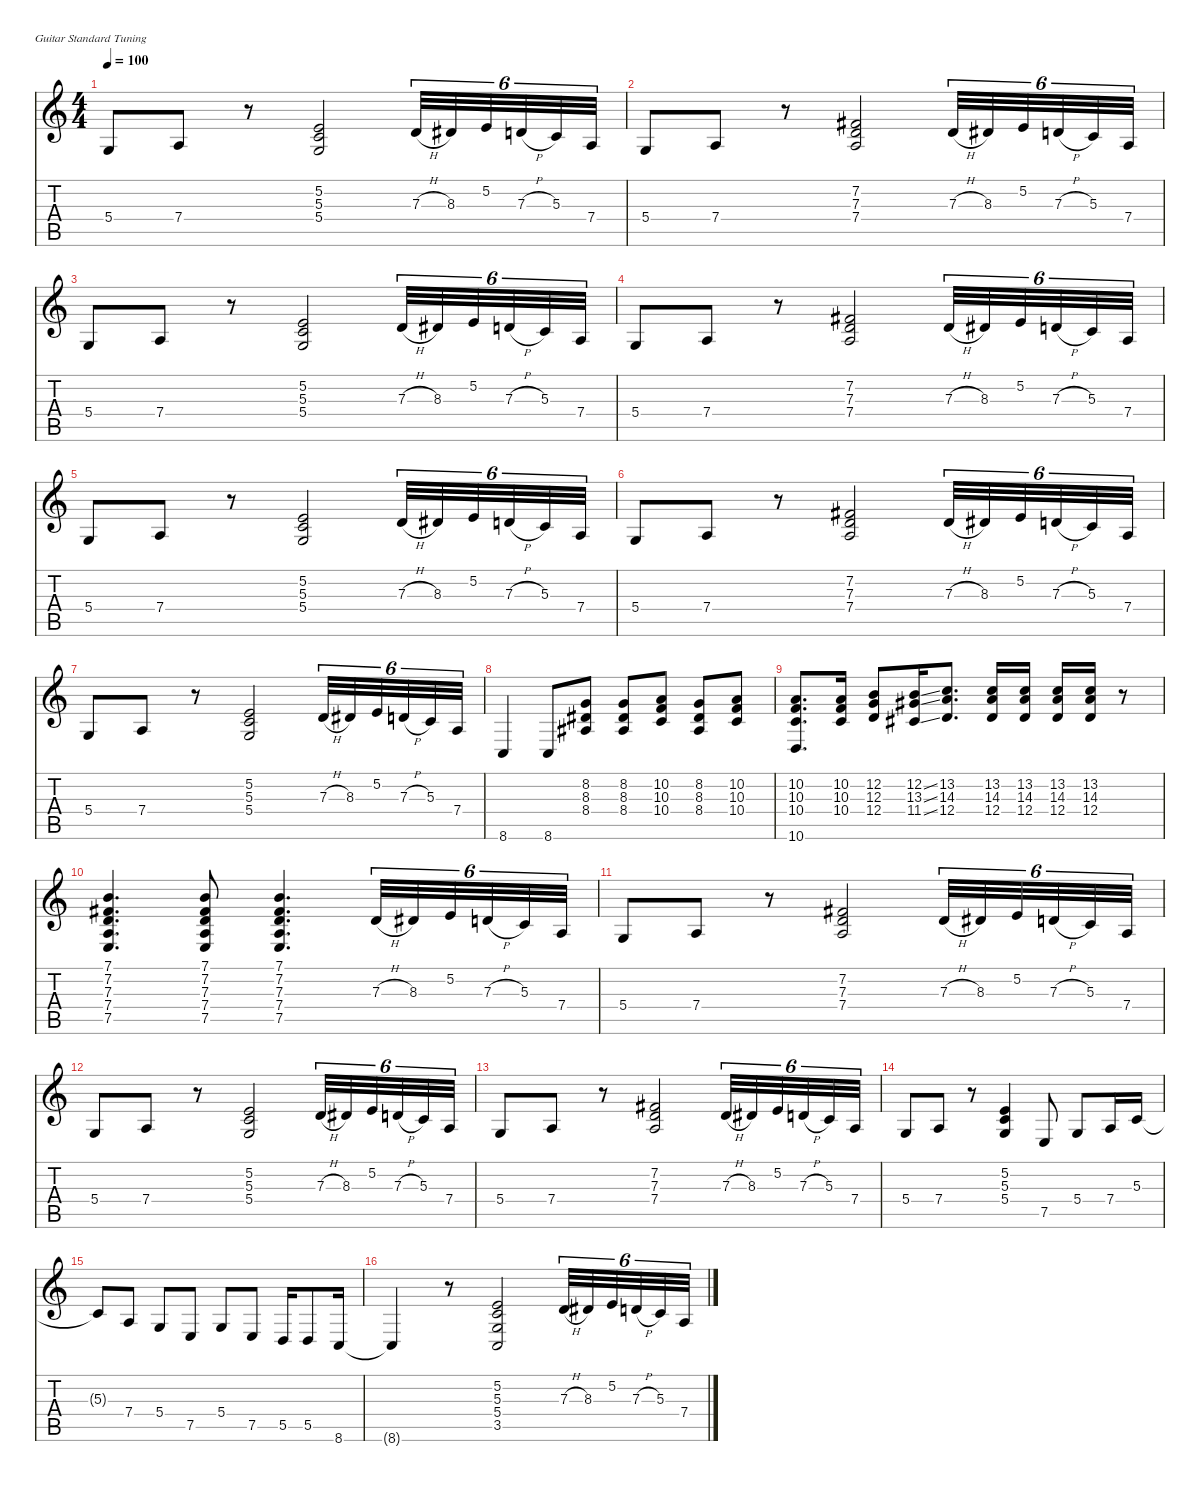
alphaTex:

\defaultSystemsLayout 4
\hideDynamics
\bracketExtendMode nobrackets
\singleTrackTrackNamePolicy hidden
\multiTrackTrackNamePolicy hidden
\firstSystemTrackNameMode fullname
\firstSystemTrackNameOrientation horizontal
\otherSystemsTrackNameOrientation horizontal
\track ("Guitar II" "org.") {instrument drawbarorgan}
\staff {score tabs}
\tuning (E4 B3 G3 D3 A2 E2)
\ts (4 4)
\tempo 100
\clef g2
\ks c
5.4.8{dy mp beam Up} 7.4.8{beam Up} r.8{beam Up} (5.2 5.3 5.4).2{beam Up} 7.3{h}.32{tu (6 4) beam Up} 8.3{acc #}.32{tu (6 4) beam Up} 5.2.32{tu (6 4) beam Up} 7.3{h}.32{tu (6 4) beam Up} 5.3.32{tu (6 4) beam Up} 7.4.32{tu (6 4) beam Up} |
5.4.8{beam Up} 7.4.8{beam Up} r.8{beam Up} (7.2{acc #} 7.3 7.4).2{beam Up} 7.3{h}.32{tu (6 4) beam Up} 8.3{acc #}.32{tu (6 4) beam Up} 5.2.32{tu (6 4) beam Up} 7.3{h}.32{tu (6 4) beam Up} 5.3.32{tu (6 4) beam Up} 7.4.32{tu (6 4) beam Up} |
5.4.8{beam Up} 7.4.8{beam Up} r.8{beam Up} (5.2 5.3 5.4).2{beam Up} 7.3{h}.32{tu (6 4) beam Up} 8.3{acc #}.32{tu (6 4) beam Up} 5.2.32{tu (6 4) beam Up} 7.3{h}.32{tu (6 4) beam Up} 5.3.32{tu (6 4) beam Up} 7.4.32{tu (6 4) beam Up} |
5.4.8{beam Up} 7.4.8{beam Up} r.8{beam Up} (7.2{acc #} 7.3 7.4).2{beam Up} 7.3{h}.32{tu (6 4) beam Up} 8.3{acc #}.32{tu (6 4) beam Up} 5.2.32{tu (6 4) beam Up} 7.3{h}.32{tu (6 4) beam Up} 5.3.32{tu (6 4) beam Up} 7.4.32{tu (6 4) beam Up} |
5.4.8{beam Up} 7.4.8{beam Up} r.8{beam Up} (5.2 5.3 5.4).2{beam Up} 7.3{h}.32{tu (6 4) beam Up} 8.3{acc #}.32{tu (6 4) beam Up} 5.2.32{tu (6 4) beam Up} 7.3{h}.32{tu (6 4) beam Up} 5.3.32{tu (6 4) beam Up} 7.4.32{tu (6 4) beam Up} |
5.4.8{beam Up} 7.4.8{beam Up} r.8{beam Up} (7.2{acc #} 7.3 7.4).2{beam Up} 7.3{h}.32{tu (6 4) beam Up} 8.3{acc #}.32{tu (6 4) beam Up} 5.2.32{tu (6 4) beam Up} 7.3{h}.32{tu (6 4) beam Up} 5.3.32{tu (6 4) beam Up} 7.4.32{tu (6 4) beam Up} |
5.4.8{beam Up} 7.4.8{beam Up} r.8{beam Up} (5.2 5.3 5.4).2{beam Up} 7.3{h}.32{tu (6 4) beam Up} 8.3{acc #}.32{tu (6 4) beam Up} 5.2.32{tu (6 4) beam Up} 7.3{h}.32{tu (6 4) beam Up} 5.3.32{tu (6 4) beam Up} 7.4.32{tu (6 4) beam Up} |
8.6.4{beam Up} 8.6.8{beam Up} (8.2 8.3{acc #} 8.4{acc #}).8{beam Up} (8.2 8.3{acc #} 8.4{acc #}).8{beam Up} (10.2 10.3 10.4).8{beam Up} (8.2 8.3{acc #} 8.4{acc #}).8{beam Up} (10.2 10.3 10.4).8{beam Up} |
(10.2 10.3 10.4 10.6).8{d beam Up} (10.2 10.3 10.4).16{beam Up} (12.2 12.3 12.4).8{beam Up} (12.2{ss} 13.3{ss acc #} 11.4{ss acc #}).16{beam Up} (13.2 14.3 12.4).8{d beam Up} (13.2 14.3 12.4).16{beam Up} (13.2 14.3 12.4).16{beam Up} (13.2 14.3 12.4).16{beam Up} (13.2 14.3 12.4).16{beam Up} r.8{beam Up} |
(7.1 7.2{acc #} 7.3 7.4 7.5).4{d beam Up} (7.1 7.2{acc #} 7.3 7.4 7.5).8{beam Up} (7.1 7.2{acc #} 7.3 7.4 7.5).4{d beam Up} 7.3{h}.32{tu (6 4) beam Up} 8.3{acc #}.32{tu (6 4) beam Up} 5.2.32{tu (6 4) beam Up} 7.3{h}.32{tu (6 4) beam Up} 5.3.32{tu (6 4) beam Up} 7.4.32{tu (6 4) beam Up} |
5.4.8{beam Up} 7.4.8{beam Up} r.8{beam Up} (7.2{acc #} 7.3 7.4).2{beam Up} 7.3{h}.32{tu (6 4) beam Up} 8.3{acc #}.32{tu (6 4) beam Up} 5.2.32{tu (6 4) beam Up} 7.3{h}.32{tu (6 4) beam Up} 5.3.32{tu (6 4) beam Up} 7.4.32{tu (6 4) beam Up} |
5.4.8{beam Up} 7.4.8{beam Up} r.8{beam Up} (5.2 5.3 5.4).2{beam Up} 7.3{h}.32{tu (6 4) beam Up} 8.3{acc #}.32{tu (6 4) beam Up} 5.2.32{tu (6 4) beam Up} 7.3{h}.32{tu (6 4) beam Up} 5.3.32{tu (6 4) beam Up} 7.4.32{tu (6 4) beam Up} |
5.4.8{beam Up} 7.4.8{beam Up} r.8{beam Up} (7.2{acc #} 7.3 7.4).2{beam Up} 7.3{h}.32{tu (6 4) beam Up} 8.3{acc #}.32{tu (6 4) beam Up} 5.2.32{tu (6 4) beam Up} 7.3{h}.32{tu (6 4) beam Up} 5.3.32{tu (6 4) beam Up} 7.4.32{tu (6 4) beam Up} |
5.4.8{beam Up} 7.4.8{beam Up} r.8{beam Up} (5.2 5.3 5.4).4{beam Up} 7.5.8{beam Up} 5.4.8{beam Up} 7.4.16{beam Up} 5.3.16{beam Up} |
5.3{t}.8{dy f beam Up} 7.4.8{dy mp beam Up} 5.4.8{beam Up} 7.5.8{beam Up} 5.4.8{beam Up} 7.5.8{beam Up} 5.5.16{beam Up} 5.5.8{beam Up} 8.6.16{beam Up} |
8.6{t}.4{dy f beam Up} r.8{beam Up} (5.2 5.3 5.4 3.5).2{dy mp beam Up} 7.3{h}.32{tu (6 4) beam Up} 8.3{acc #}.32{tu (6 4) beam Up} 5.2.32{tu (6 4) beam Up} 7.3{h}.32{tu (6 4) beam Up} 5.3.32{tu (6 4) beam Up} 7.4.32{tu (6 4) beam Up}
